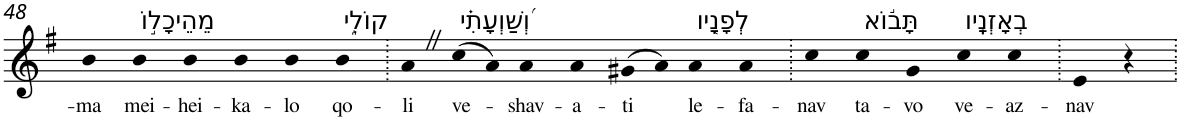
**kern	**text
*part1	*part1
*staff1	*staff1
*I"Piano	*
*I'Pno	*
!!LO:PB:g=z
*clefG2	*
*k[f#]	*
*G:	*
=48	=48
!	!LO:LY:b
4b	-ma
!LO:TX:a:t=מֵהֵיכָל֣וֹ	!
!	!LO:LY:b
4b	mei-
!	!LO:LY:b
4b	-hei-
!	!LO:LY:b
4b	-ka-
!	!LO:LY:b
4b	-lo
!LO:TX:a:t=קוֹלִ֑י	!
!	!LO:LY:b
4b	qo-
=49.	=49.
!	!LO:LY:b
4aZ	-li
!LO:TX:a:t=וְ֝שַׁוְעָתִ֗י	!
!	!LO:LY:b
(>8cc	ve-
8a)	.
!	!LO:LY:b
4a	-shav-
!	!LO:LY:b
4a	-a-
!	!LO:LY:b
(>8g#X	-ti
8a)	.
!LO:TX:a:t=לְפָנָ֤יו	!
!	!LO:LY:b
4a	le-
!	!LO:LY:b
4a	-fa-
=50.	=50.
!	!LO:LY:b
4cc	-nav
!LO:TX:a:t=תָּב֬וֹא	!
!	!LO:LY:b
4cc	ta-
!	!LO:LY:b
4g	-vo
!LO:TX:a:t=בְאָזְנָֽיו	!
!	!LO:LY:b
4cc	ve-
!	!LO:LY:b
4cc	-az-
=51.	=51.
!	!LO:LY:b
4e	-nav
4r	.
=.	=.
*-	*-
